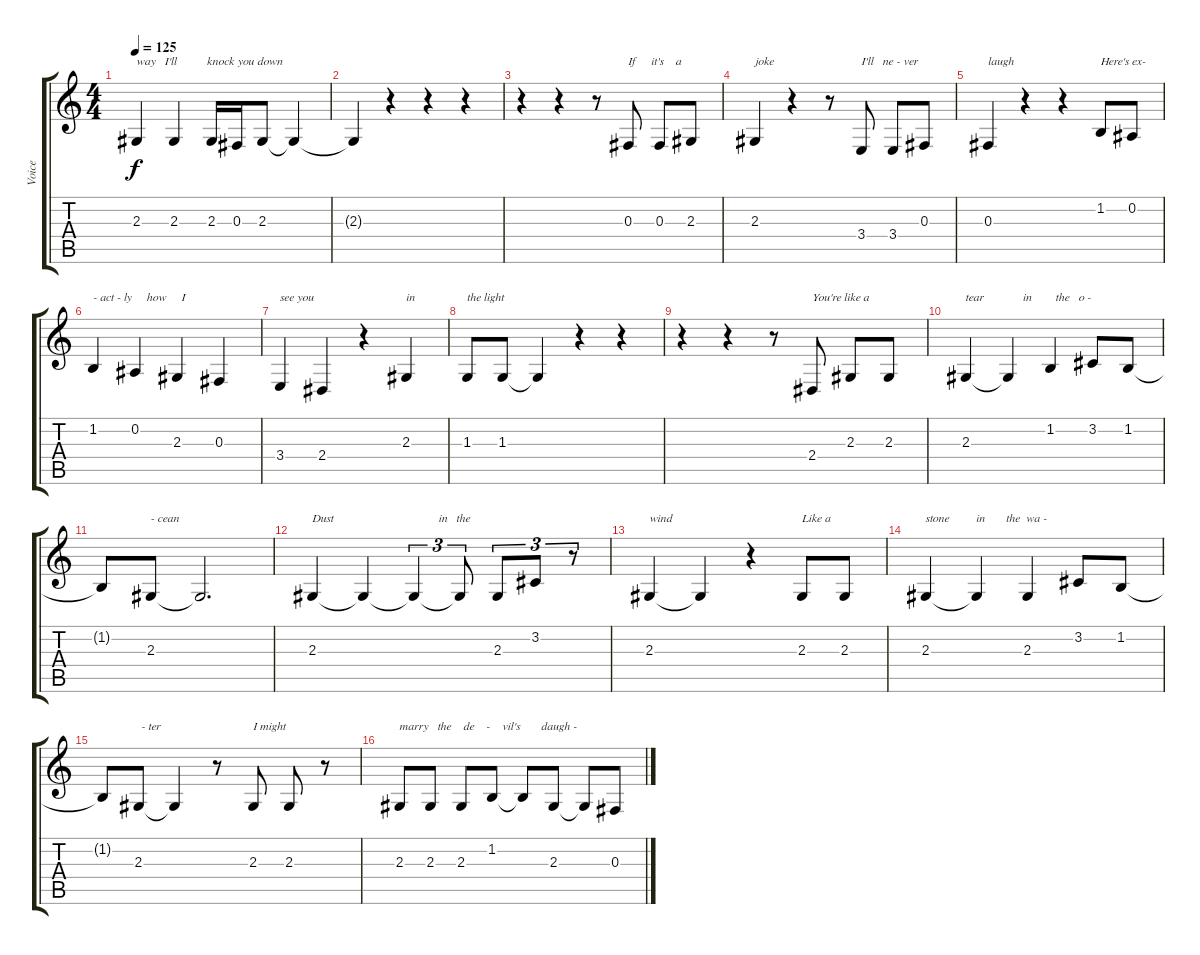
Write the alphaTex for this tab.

\track ("Voice" "Voice") {instrument violin}
\staff {score tabs}
\tuning (Eb4 Bb3 Gb3 Db3 Ab2 Eb2) {hide}
\ts (4 4)
\tempo 125
\clef g2
\ks c
2.3.4{txt "way   I'll          knock you down" dy f} 2.3.4 2.3.16 0.3.16 2.3.8 2.3{t}.4 |
2.3{t}.4 r.4 r.4 r.4 |
r.4 r.4 r.8 0.3.8{txt "If     it's    a"} 0.3.8 2.3.8 |
2.3.4{txt "joke"} r.4 r.8 3.4.8{txt "I'll   ne - ver "} 3.4.8 0.3.8 |
0.3.4{txt "laugh"} r.4 r.4 1.2.8{txt "Here's ex-"} 0.2.8 |
1.2.4{txt "- act - ly     how     I"} 0.2.4 2.3.4 0.3.4 |
3.4.4{txt "see you"} 2.4.4 r.4 2.3.4{txt "in"} |
1.3.8{txt "the light"} 1.3.8 1.3{t}.4 r.4 r.4 |
r.4 r.4 r.8 2.4.8{txt "You're like a"} 2.3.8 2.3.8 |
2.3.4{txt "tear             in        the   o -"} 2.3{t}.4 1.2.4 3.2.8 1.2.8 |
1.2{t}.8 2.3.8{txt "- cean"} 2.3{t}.2{d} |
2.3.4{txt "Dust                                   in   the"} 2.3{t}.4 2.3{t}.4{tu (3 2)} 2.3{t}.8{tu (3 2)} 2.3.8{tu (3 2)} 3.2.8{tu (3 2)} r.8{tu (3 2)} |
2.3.4{txt "wind"} 2.3{t}.4 r.4 2.3.8{txt "Like a"} 2.3.8 |
2.3.4{txt "stone         in       the  wa -"} 2.3{t}.4 2.3.4 3.2.8 1.2.8 |
1.2{t}.8 2.3.8{txt " - ter"} 2.3{t}.4 r.8 2.3.8{txt "I might"} 2.3.8 r.8 |
2.3.8{txt "marry   the    de    -    vil's       daugh -"} 2.3.8 2.3.8 1.2.8 1.2{t}.8 2.3.8 2.3{t}.8 0.3.8
